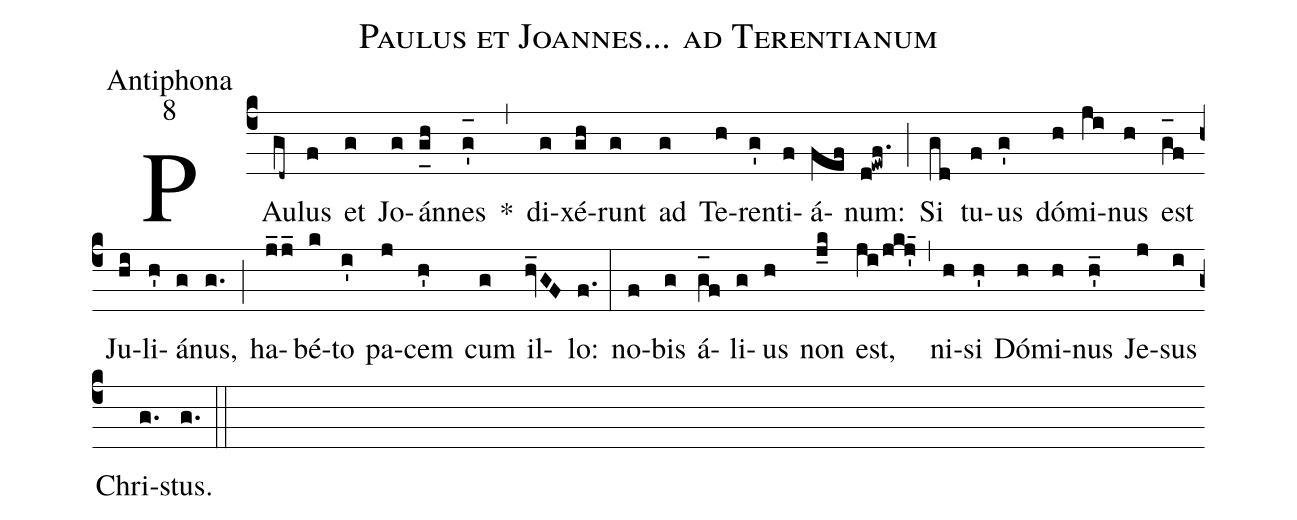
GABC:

name:Paulus et Joannes... ad Terentianum;
office-part:Antiphona;
mode:8;
%%
(c4) PAu(gd~)lus(f) et(g) Jo(g)án(g_[uh:l]h)nes(g'_[oh:h]) *(,) di(g)xé(gh)runt(g) ad(g) Te(h)ren(g')ti(f)á(fef)num:(d!ewf.) (;) Si(gd) tu(f)us(g') dó(h)mi(ji)nus(h) est(g_[oh:h]f) Ju(hi)li(h')á(g)nus,(g.) (;) ha(j_2j_)bé(k)to(i') pa(j)cem(h') cum(g) il(hv_GF)lo:(f.) (:) no(f)bis(g) á(g_[oh:h]f)li(g)us(h) non(j_k) est,(ji/jkj'_15) (,) ni(h)si(h') Dó(h)mi(h)nus(h'_) Je(j)sus(i) Chri(g.)stus.(g.) (::)

%<eu>E(j) u(j) o(i) u(j) a(h) e.</eu>(g.) (::)
